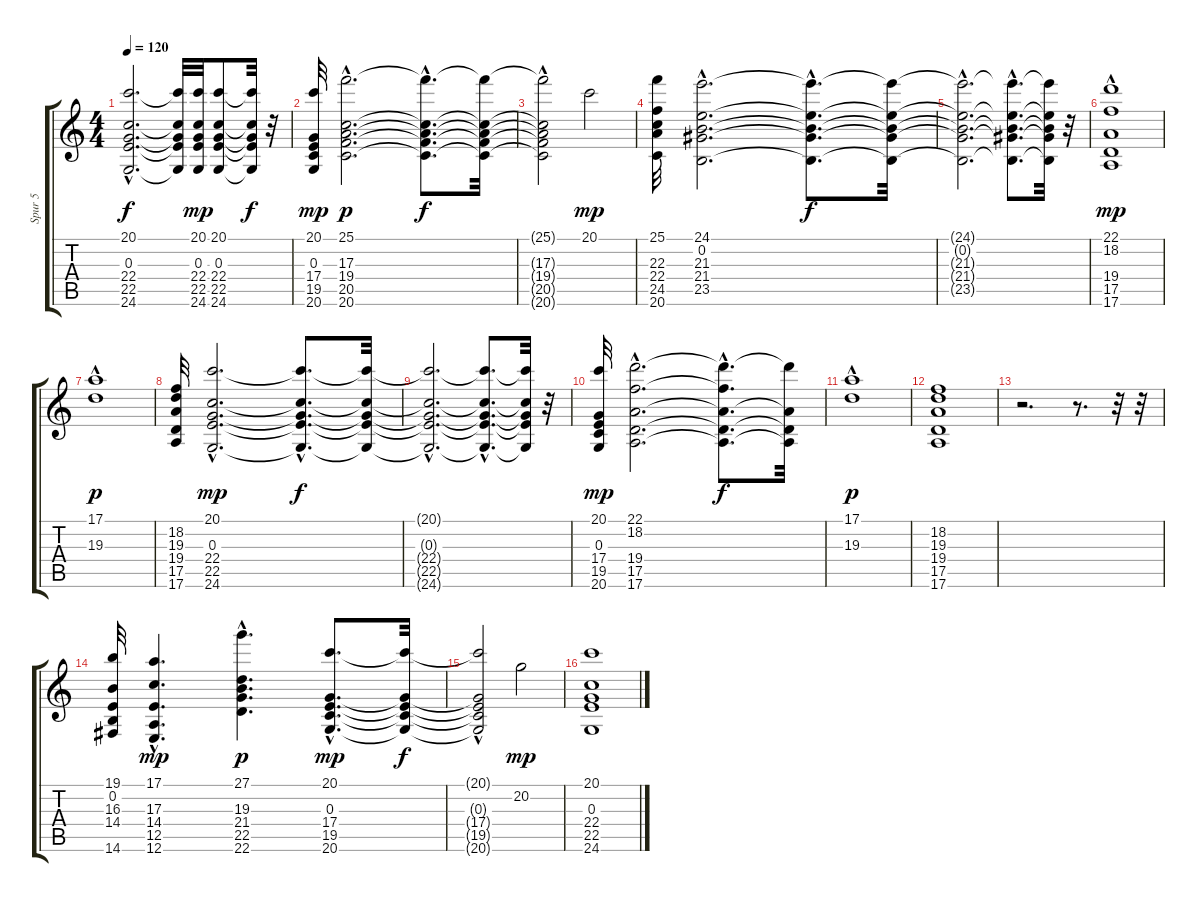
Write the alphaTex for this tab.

\track ("Spur 5" "Spur 5") {instrument stringensemble2}
\staff {score tabs}
\tuning (E4 B3 G3 D3 A2 E2) {hide}
\ts (4 4)
\tempo 120
\clef g2
\ks c
(20.1{hac t} 0.3{hac t} 22.4{hac t} 22.5{hac t} 24.6{hac t}).2{d dy f} (20.1{t} 0.3{t} 22.4{t} 22.5{t} 24.6{t}).32 (20.1 0.3 22.4 22.5 24.6).32{dy mp} (20.1 0.3 22.4 22.5 24.6).8 (20.1{t} 0.3{t} 22.4{t} 22.5{t} 24.6{t}).32{dy f} r.32 |
(20.1 0.3 17.4 19.5 20.6).32{dy mp} (25.1{hac} 17.3{hac} 19.4{hac} 20.5{hac} 20.6{hac}).2{d dy p} (25.1{hac t} 17.3{hac t} 19.4{hac t} 20.5{hac t} 20.6{hac t}).8{d dy f} (25.1{t} 17.3{t} 19.4{t} 20.5{t} 20.6{t}).32 |
(25.1{t} 17.3{hac t} 19.4{hac t} 20.5{hac t} 20.6{hac t}).2 20.1.2{dy mp} |
(25.1 22.3 22.4 24.5 20.6).32 (24.1{hac} 0.2{hac} 21.3{hac} 21.4{hac} 23.5{hac}).2{d} (24.1{hac t} 0.2{hac t} 21.3{hac t} 21.4{hac t} 23.5{hac t}).8{d dy f} (24.1{t} 0.2{t} 21.3{t} 21.4{t} 23.5{t}).32 |
(24.1{hac t} 0.2{hac t} 21.3{hac t} 21.4{hac t} 23.5{hac t}).2{d} (24.1{hac t} 0.2{hac t} 21.3{hac t} 21.4{hac t} 23.5{hac t}).8{d} (24.1{t} 0.2{t} 21.3{t} 21.4{t} 23.5{t}).32 r.32 |
(22.1 18.2{hac} 19.4 17.5 17.6).1{dy mp} |
(17.1 19.3{hac}).1{dy p} |
(18.2 19.3 19.4 17.5 17.6).32 (20.1{hac} 0.3{hac} 22.4{hac} 22.5{hac} 24.6{hac}).2{d dy mp} (20.1{hac t} 0.3{hac t} 22.4{hac t} 22.5{hac t} 24.6{hac t}).8{d dy f} (20.1{t} 0.3{t} 22.4{t} 22.5{t} 24.6{t}).32 |
(20.1{hac t} 0.3{hac t} 22.4{hac t} 22.5{hac t} 24.6{hac t}).2{d} (20.1{hac t} 0.3{hac t} 22.4{hac t} 22.5{hac t} 24.6{hac t}).8{d} (20.1{t} 0.3{t} 22.4{t} 22.5{t} 24.6{t}).32 r.32 |
(20.1 0.3 17.4 19.5 20.6).32{dy mp} (22.1{hac} 18.2{hac} 19.4{hac} 17.5{hac} 17.6{hac}).2{d} (22.1{hac t} 18.2{hac t} 19.4{hac t} 17.5{hac t} 17.6{hac t}).8{d dy f} (22.1{t} 19.4{t} 17.5{t} 17.6{t}).32 |
(17.1 19.3{hac}).1{dy p} |
(18.2 19.3 19.4 17.5 17.6).1 |
r.2{d} r.8{d} r.32 r.32 |
(19.1 0.2 16.3 14.4 14.6).32 (17.1{hac} 17.3{hac} 14.4{hac} 12.5{hac} 12.6{hac}).4{d dy mp} (27.1{hac} 19.3{hac} 21.4{hac} 22.5{hac} 22.6{hac}).4{d dy p} (20.1{hac} 0.3{hac} 17.4{hac} 19.5{hac} 20.6{hac}).8{d dy mp} (20.1{t} 0.3{t} 17.4{t} 19.5{t} 20.6{t}).32{dy f} |
(20.1{t} 0.3{hac t} 17.4{hac t} 19.5{hac t} 20.6{hac t}).2 20.2.2{dy mp} |
(20.1 0.3 22.4 22.5 24.6).1
